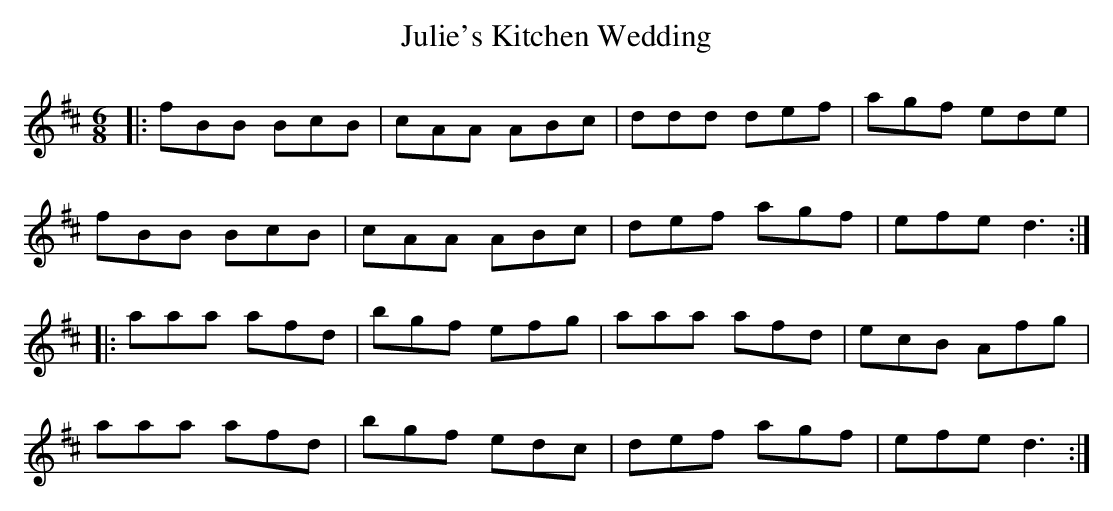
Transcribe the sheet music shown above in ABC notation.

X:1
T: Julie's Kitchen Wedding
M: 6/8
L: 1/8
K: Dmaj
|: fBB BcB | cAA ABc | ddd def | agf ede |
fBB BcB | cAA ABc | def agf | efe d3 :|
|: aaa afd | bgf efg | aaa afd | ecB Afg |
aaa afd | bgf edc | def agf | efe d3 :|
